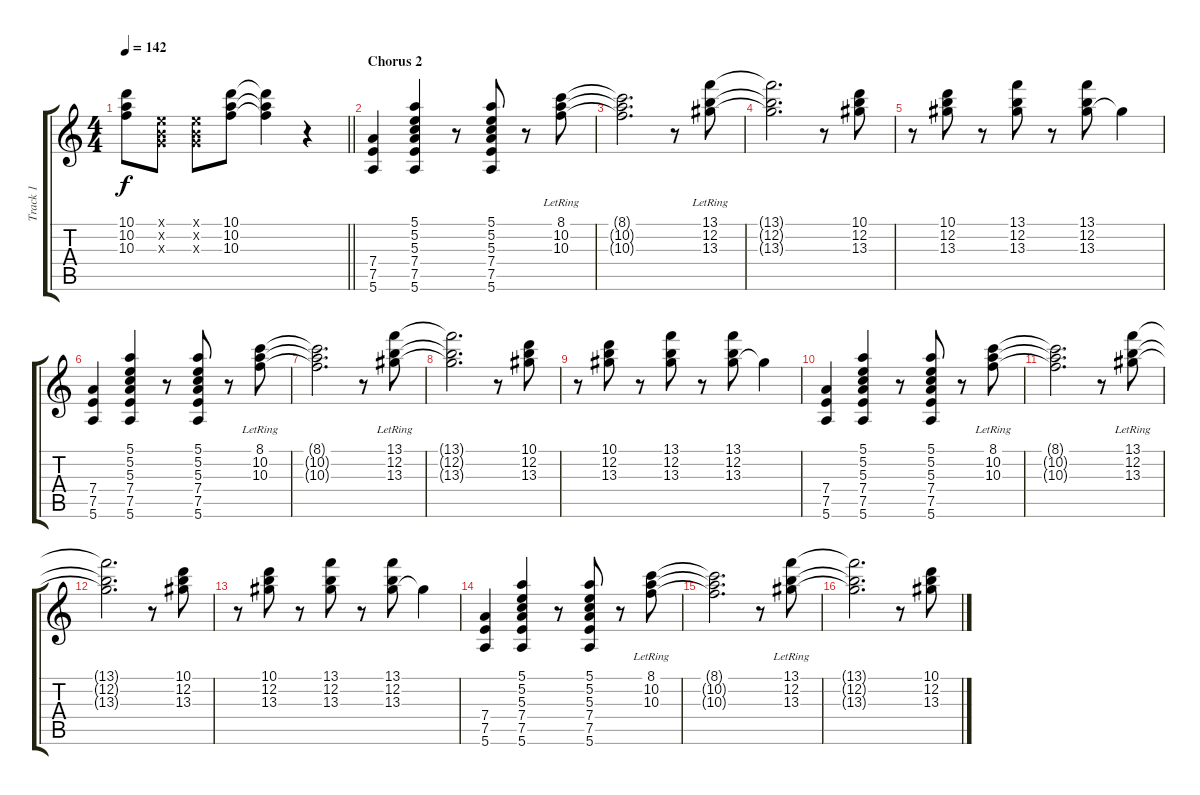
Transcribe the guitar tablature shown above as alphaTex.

\track ("Track 1" "Track 1") {instrument electricguitarclean}
\staff {score tabs}
\tuning (E4 B3 G3 D3 A2 E2) {hide}
\ts (4 4)
\tempo 142
\clef g2
\barLineRight lightlight
\ks c
(10.1{t} 10.2{t} 10.3{t}).8{dy f} (0.1{x} 0.2{x} 0.3{x}).8 (0.1{x} 0.2{x} 0.3{x}).8 (10.1 10.2 10.3).8 (10.1{t} 10.2{t} 10.3{t}).4 r.4 |
\section ("" "Chorus 2")
(7.4 7.5 5.6).4 (5.1 5.2 5.3 7.4 7.5 5.6).4 r.8 (5.1 5.2 5.3 7.4 7.5 5.6).8 r.8 (8.1 10.2 10.3{lr}).8 |
(8.1{t} 10.2{t} 10.3{t}).2{d} r.8 (13.1 12.2 13.3{lr}).8 |
(13.1{t} 12.2{t} 13.3{t}).2{d} r.8 (10.1 12.2 13.3).8 |
r.8 (10.1 12.2 13.3).8 r.8 (13.1 12.2 13.3).8 r.8 (13.1 12.2 13.3).8 13.3{t}.4 |
(7.4 7.5 5.6).4 (5.1 5.2 5.3 7.4 7.5 5.6).4 r.8 (5.1 5.2 5.3 7.4 7.5 5.6).8 r.8 (8.1 10.2 10.3{lr}).8 |
(8.1{t} 10.2{t} 10.3{t}).2{d} r.8 (13.1 12.2 13.3{lr}).8 |
(13.1{t} 12.2{t} 13.3{t}).2{d} r.8 (10.1 12.2 13.3).8 |
r.8 (10.1 12.2 13.3).8 r.8 (13.1 12.2 13.3).8 r.8 (13.1 12.2 13.3).8 13.3{t}.4 |
(7.4 7.5 5.6).4 (5.1 5.2 5.3 7.4 7.5 5.6).4 r.8 (5.1 5.2 5.3 7.4 7.5 5.6).8 r.8 (8.1 10.2 10.3{lr}).8 |
(8.1{t} 10.2{t} 10.3{t}).2{d} r.8 (13.1 12.2 13.3{lr}).8 |
(13.1{t} 12.2{t} 13.3{t}).2{d} r.8 (10.1 12.2 13.3).8 |
r.8 (10.1 12.2 13.3).8 r.8 (13.1 12.2 13.3).8 r.8 (13.1 12.2 13.3).8 13.3{t}.4 |
(7.4 7.5 5.6).4 (5.1 5.2 5.3 7.4 7.5 5.6).4 r.8 (5.1 5.2 5.3 7.4 7.5 5.6).8 r.8 (8.1 10.2 10.3{lr}).8 |
(8.1{t} 10.2{t} 10.3{t}).2{d} r.8 (13.1 12.2 13.3{lr}).8 |
(13.1{t} 12.2{t} 13.3{t}).2{d} r.8 (10.1 12.2 13.3).8
